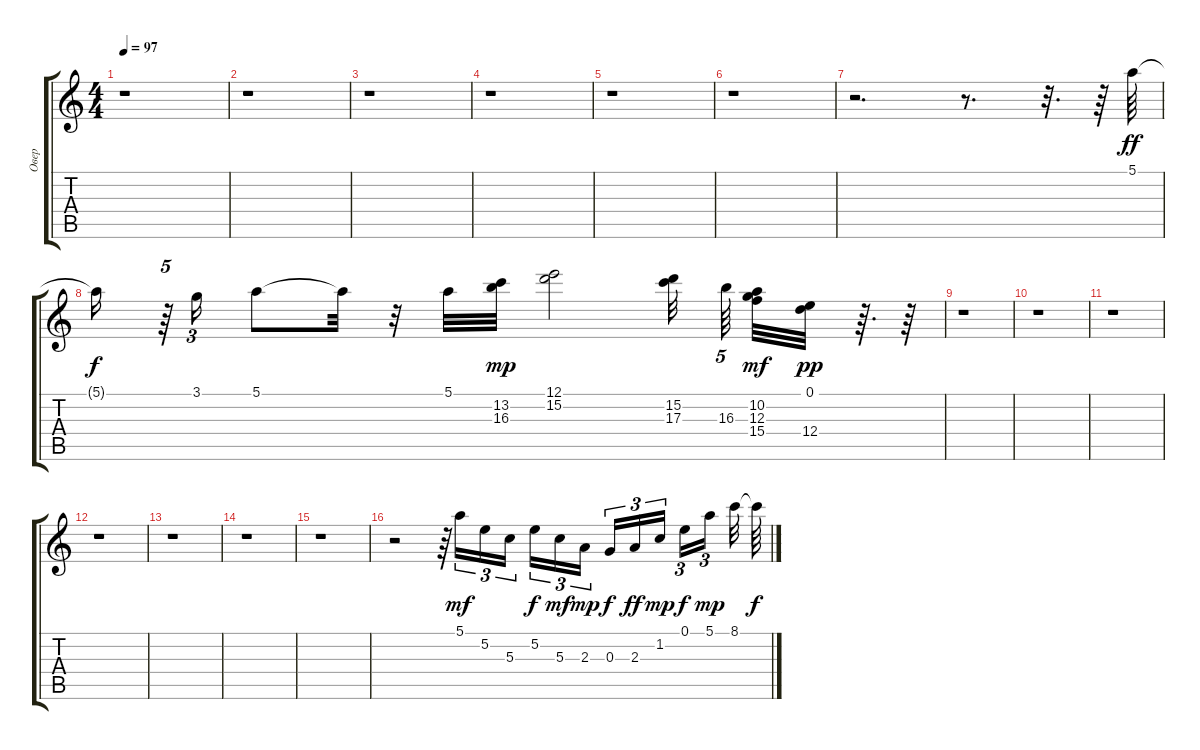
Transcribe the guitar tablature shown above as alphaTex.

\track ("Овер" "Овер") {instrument overdrivenguitar}
\staff {score tabs}
\tuning (E4 B3 G3 D3 A2 E2) {hide}
\ts (4 4)
\tempo 97
\clef g2
\ks c
r.1{dy mp} |
r.1 |
r.1 |
r.1 |
r.1 |
r.1 |
r.2{d} r.8{d} r.32{d} r.64 5.1.64{dy ff} |
5.1{t}.16{dy f} r.64{tu (5 4)} 3.1.16{tu (3 2)} 5.1.8 5.1{t}.32 r.32 5.1.32 (13.2 16.3).32{dy mp} (12.1 15.2).2 (15.2 17.3).32 16.3.64{tu (5 4)} (10.2 12.3 15.4).32{dy mf} (0.1 12.4).32{dy pp} r.64{d} r.64 |
r.1 |
r.1 |
r.1 |
r.1 |
r.1 |
r.1 |
r.1 |
r.2 r.64 5.1.16{tu (3 2) dy mf} 5.2.16{tu (3 2)} 5.3.16{tu (3 2)} 5.2.16{tu (3 2) dy f} 5.3.16{tu (3 2) dy mf} 2.3.16{tu (3 2) dy mp} 0.3.16{tu (3 2) dy f} 2.3.16{tu (3 2) dy ff} 1.2.16{tu (3 2) dy mp} 0.1.16{tu (3 2) dy f} 5.1.16{tu (3 2) dy mp} 8.1.32 8.1{t}.64{dy f}
